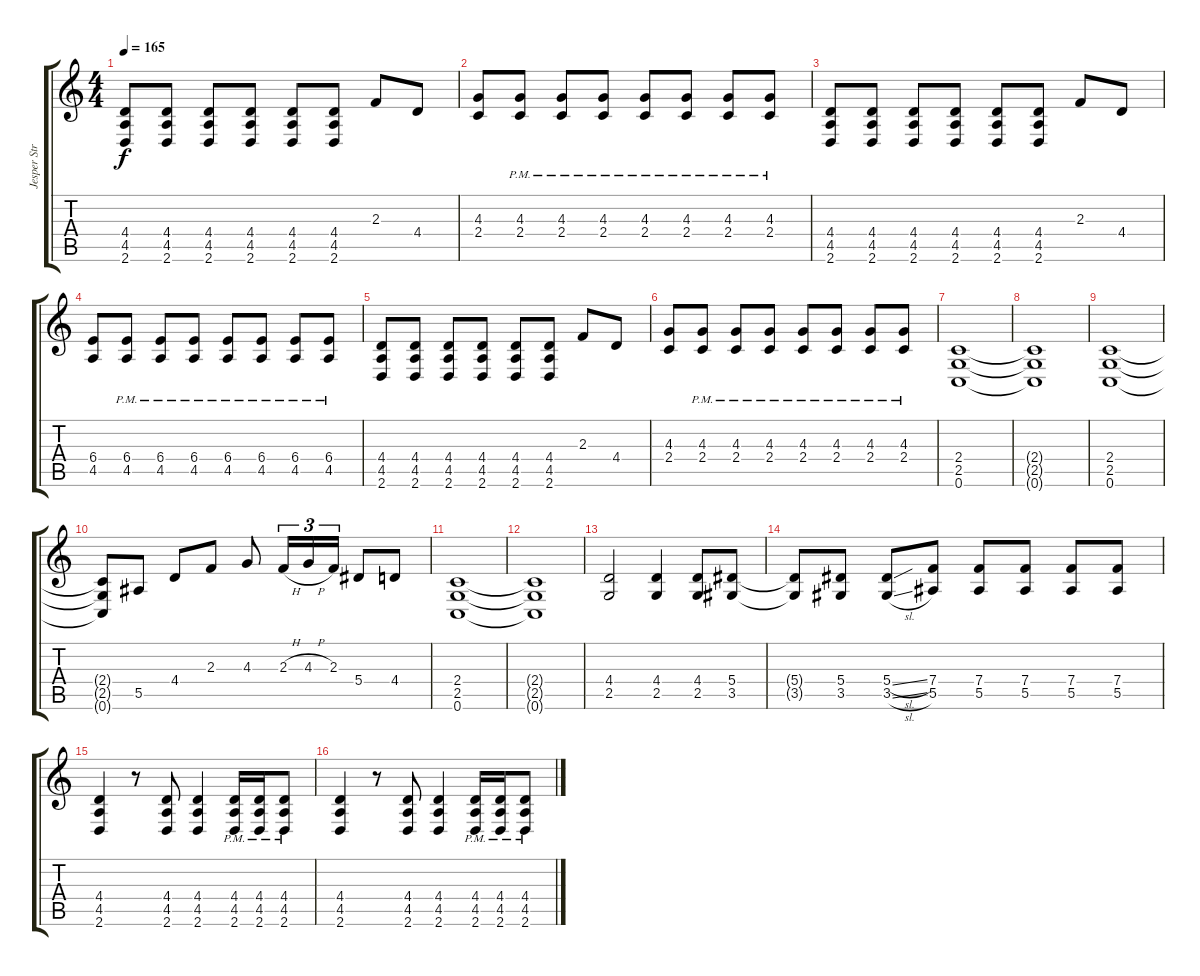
\track ("Jesper Strömblad" "Jesper Str") {instrument distortionguitar}
\staff {score tabs}
\tuning (C4 G3 Eb3 Bb2 F2 C2) {hide}
\ts (4 4)
\tempo 165
\clef g2
\ks c
(4.4 4.5 2.6).8{dy f} (4.4 4.5 2.6).8 (4.4 4.5 2.6).8 (4.4 4.5 2.6).8 (4.4 4.5 2.6).8 (4.4 4.5 2.6).8 2.3.8 4.4.8 |
(4.3 2.4).8 (4.3{pm} 2.4{pm}).8 (4.3{pm} 2.4{pm}).8 (4.3{pm} 2.4{pm}).8 (4.3{pm} 2.4{pm}).8 (4.3{pm} 2.4{pm}).8 (4.3{pm} 2.4{pm}).8 (4.3{pm} 2.4{pm}).8 |
(4.4 4.5 2.6).8 (4.4 4.5 2.6).8 (4.4 4.5 2.6).8 (4.4 4.5 2.6).8 (4.4 4.5 2.6).8 (4.4 4.5 2.6).8 2.3.8 4.4.8 |
(6.4 4.5).8 (6.4{pm} 4.5{pm}).8 (6.4{pm} 4.5{pm}).8 (6.4{pm} 4.5{pm}).8 (6.4{pm} 4.5{pm}).8 (6.4{pm} 4.5{pm}).8 (6.4{pm} 4.5{pm}).8 (6.4{pm} 4.5{pm}).8 |
(4.4 4.5 2.6).8 (4.4 4.5 2.6).8 (4.4 4.5 2.6).8 (4.4 4.5 2.6).8 (4.4 4.5 2.6).8 (4.4 4.5 2.6).8 2.3.8 4.4.8 |
(4.3 2.4).8 (4.3{pm} 2.4{pm}).8 (4.3{pm} 2.4{pm}).8 (4.3{pm} 2.4{pm}).8 (4.3{pm} 2.4{pm}).8 (4.3{pm} 2.4{pm}).8 (4.3{pm} 2.4{pm}).8 (4.3{pm} 2.4{pm}).8 |
(2.4 2.5 0.6).1 |
(2.4{t} 2.5{t} 0.6{t}).1 |
(2.4 2.5 0.6).1 |
(2.4{t} 2.5{t} 0.6{t}).8 5.5.8 4.4.8 2.3.8 4.3.8 2.3{h}.16{tu (3 2)} 4.3{h}.16{tu (3 2)} 2.3.16{tu (3 2)} 5.4.8 4.4.8 |
(2.4 2.5 0.6).1 |
(2.4{t} 2.5{t} 0.6{t}).1 |
(4.4 2.5).2 (4.4 2.5).4 (4.4 2.5).8 (5.4 3.5).8 |
(5.4{t} 3.5{t}).8 (5.4 3.5).8 (5.4{sl} 3.5{sl}).8 (7.4 5.5).8 (7.4 5.5).8 (7.4 5.5).8 (7.4 5.5).8 (7.4 5.5).8 |
(4.4 4.5 2.6).4 r.8 (4.4 4.5 2.6).8 (4.4 4.5 2.6).4 (4.4{pm} 4.5{pm} 2.6{pm}).16 (4.4{pm} 4.5{pm} 2.6{pm}).16 (4.4{pm} 4.5{pm} 2.6{pm}).8 |
(4.4 4.5 2.6).4 r.8 (4.4 4.5 2.6).8 (4.4 4.5 2.6).4 (4.4{pm} 4.5{pm} 2.6{pm}).16 (4.4{pm} 4.5{pm} 2.6{pm}).16 (4.4{pm} 4.5{pm} 2.6{pm}).8
